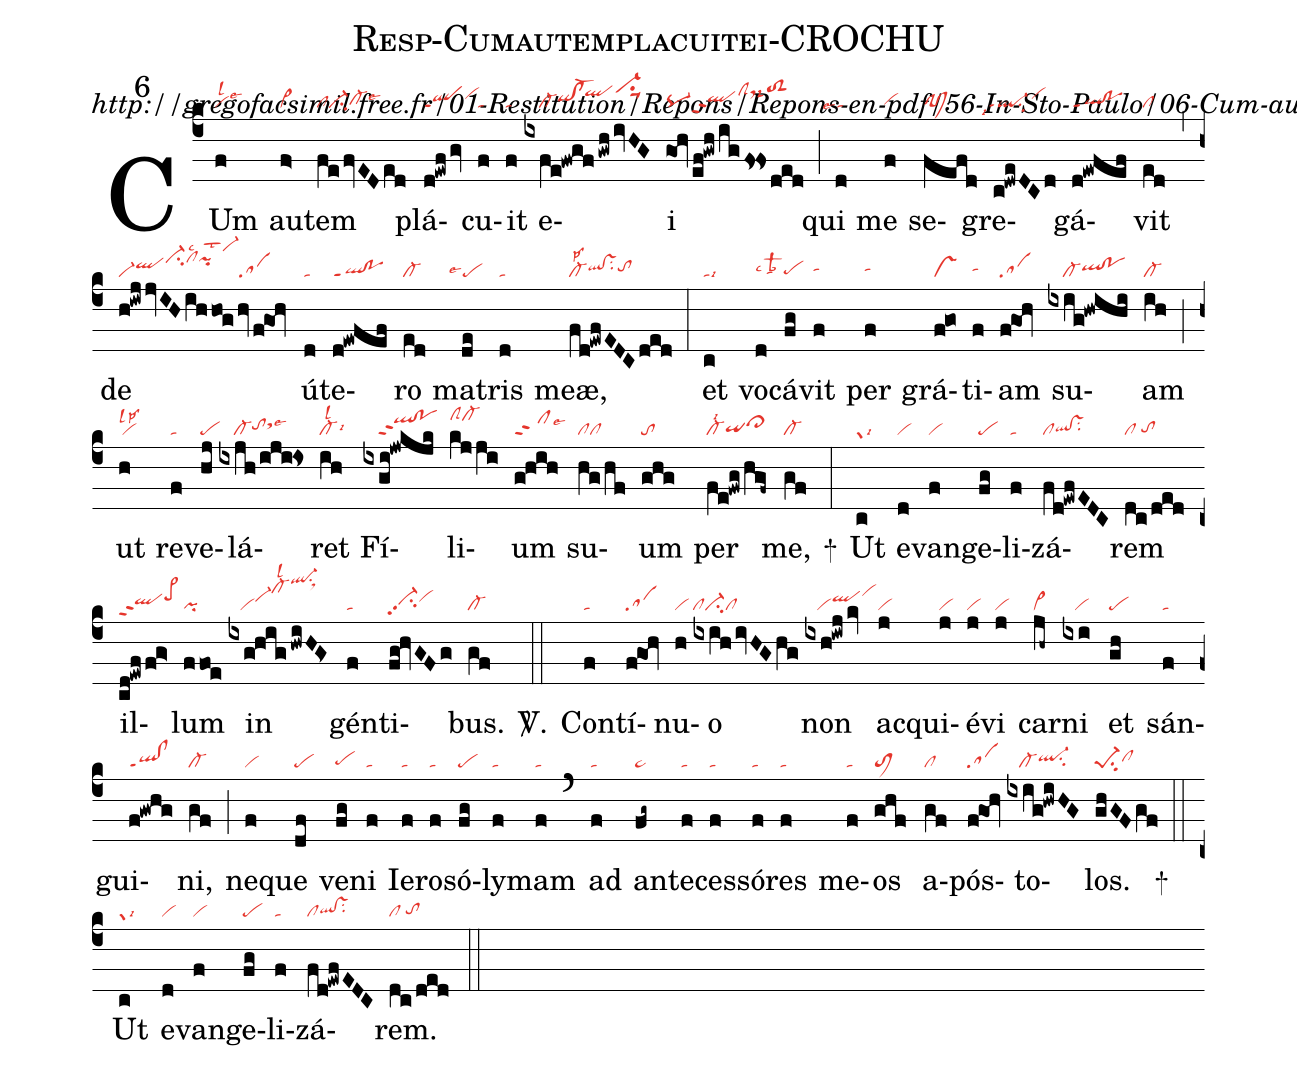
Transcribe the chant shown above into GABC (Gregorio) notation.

name: Resp-Cumautemplacuitei-CROCHU;
commentary: http://gregofacsimil.free.fr/01-Restitution/Repons/Repons-en-pdf/56-In-Sto-Paulo/06-Cum-autem-placuit-ei.pdf;
mode: 6;
nabc-lines: 1;
%%
(c4)
CUm(f|vilsl2lse3) au(f>|vi>)tem(fe/fvEDed|clci-cl-hglse6) plá(d!ewf/gv|qlppt1vihi)cu(f|ta)it(f|ta) e(ixfe!fwgf/gwh/ivHG|////cl-qihh!cl-hh```qlhjvi-hksu1suu1)i(gOh/ef!gwh/ig/fs!fsded|pq-qlhhppt2clShjds-hjtoS2hk) (;)
qui(d|```talse4) me(f|vihg) se(fefd|pfM)gre(c!dweDCd|```ql-ppt1su2lsi7vihi)gá(d!ewfef|ql!poppt1)vit(ed|cl) (,)
de(h!iwjjvIHihhog/hvfgOh|vi-qlhici-hkclhklsc2pihklst2vi-hpsa) ú(d|ta)te(d!ewfef|ql!poppt1)ro(ed|cl-) ma(de|```pelse4)tris(d|ta) meæ,(fd!ewfEDCded|cl-lsp2qlhh!vshhsu2tohh) (:)
et(c|talsi3) vo(d|tahglsc2lsb2)cá(fg|pehg)vit(f|tahh) per(f|tahh) grá(f!go|vs)ti(f|tahh)am(fgOh|sa) su(ixig!hwihi|////cl-qlhh!pohh)am(ih|cl-) (;)
ut(h|vilsl2lsp2) re(f|ta)ve(hj|pe)lá(ixjh/iji!is|////cl-tohhsthilse3)ret(ih|cl-lsl2lsi6) Fí(ixgi!jwkjk|////qlhj!pohjppt2)li(kjji|clShkcl-hk)um(g!hih|clppt2lse6) su(hg/hf|clcl)um(ghg|to) per(fe!fwg/hgf~|cl-lsi2qihgcl>hi) me,(gf|cl-) +(:)
Ut(c|grlsi3) e(d|vi)van(f|vi)ge(fg|pe)li(f|ta)zá(fd!ewfEDC|clqlhg!vshgsu2)rem(dc/ded|cl/tohg) il(cd!ewffg>|qlhhppt2pe>hj)lum(ffoe|pi) in(ixg!highwiHG>|///vivi-hicl-hllsl2ql-hpsu1sux1) gén(f|ta)ti(fg!hvGFg|vi-hhpp2su2vihi)bus.(gf|cl-) <sp>V/</sp>.(::)
Con(f|ta)tí(fgOh|sa)nu(h|vi)o(ixih/ivHGhg|clci-cl) non(ixh!iwj/kv|///viqlhivihk) ac(j|vi)qui(j|vi)é(j|vi)vi(j|vi) car(jh~|vi>)ni(ixi|///vi) et(gh|pe) sán(f|ta)gui(f!gwhg|ql!clppt1)ni,(gf|cl-) (;)
ne(f|vi)que(df|pe) ve(fg|pehg)ni(f|ta) Ie(f|ta)ro(f|ta)só(fg|pe)ly(f|ta)mam(f|ta) (`)
ad(f|ta) an(fg~|ta>)te(f|ta)ces(f|ta)só(f|ta)res(f|ta) me(f|ta)os(ghf|toM1) a(gf|cl)pós(fgOh|sa)to(ixig!hwiHG|///cl-ql-hhsu2)los.(ghGFgf|pe-1su2clhh) +(::)
Ut(c|grlsi3) e(d|vi)van(f|vi)ge(fg|pe)li(f|ta)zá(fd!ewfEDC|clqlhg!vshgsu2)rem.(dc/ded|cl/tohg) (::)
